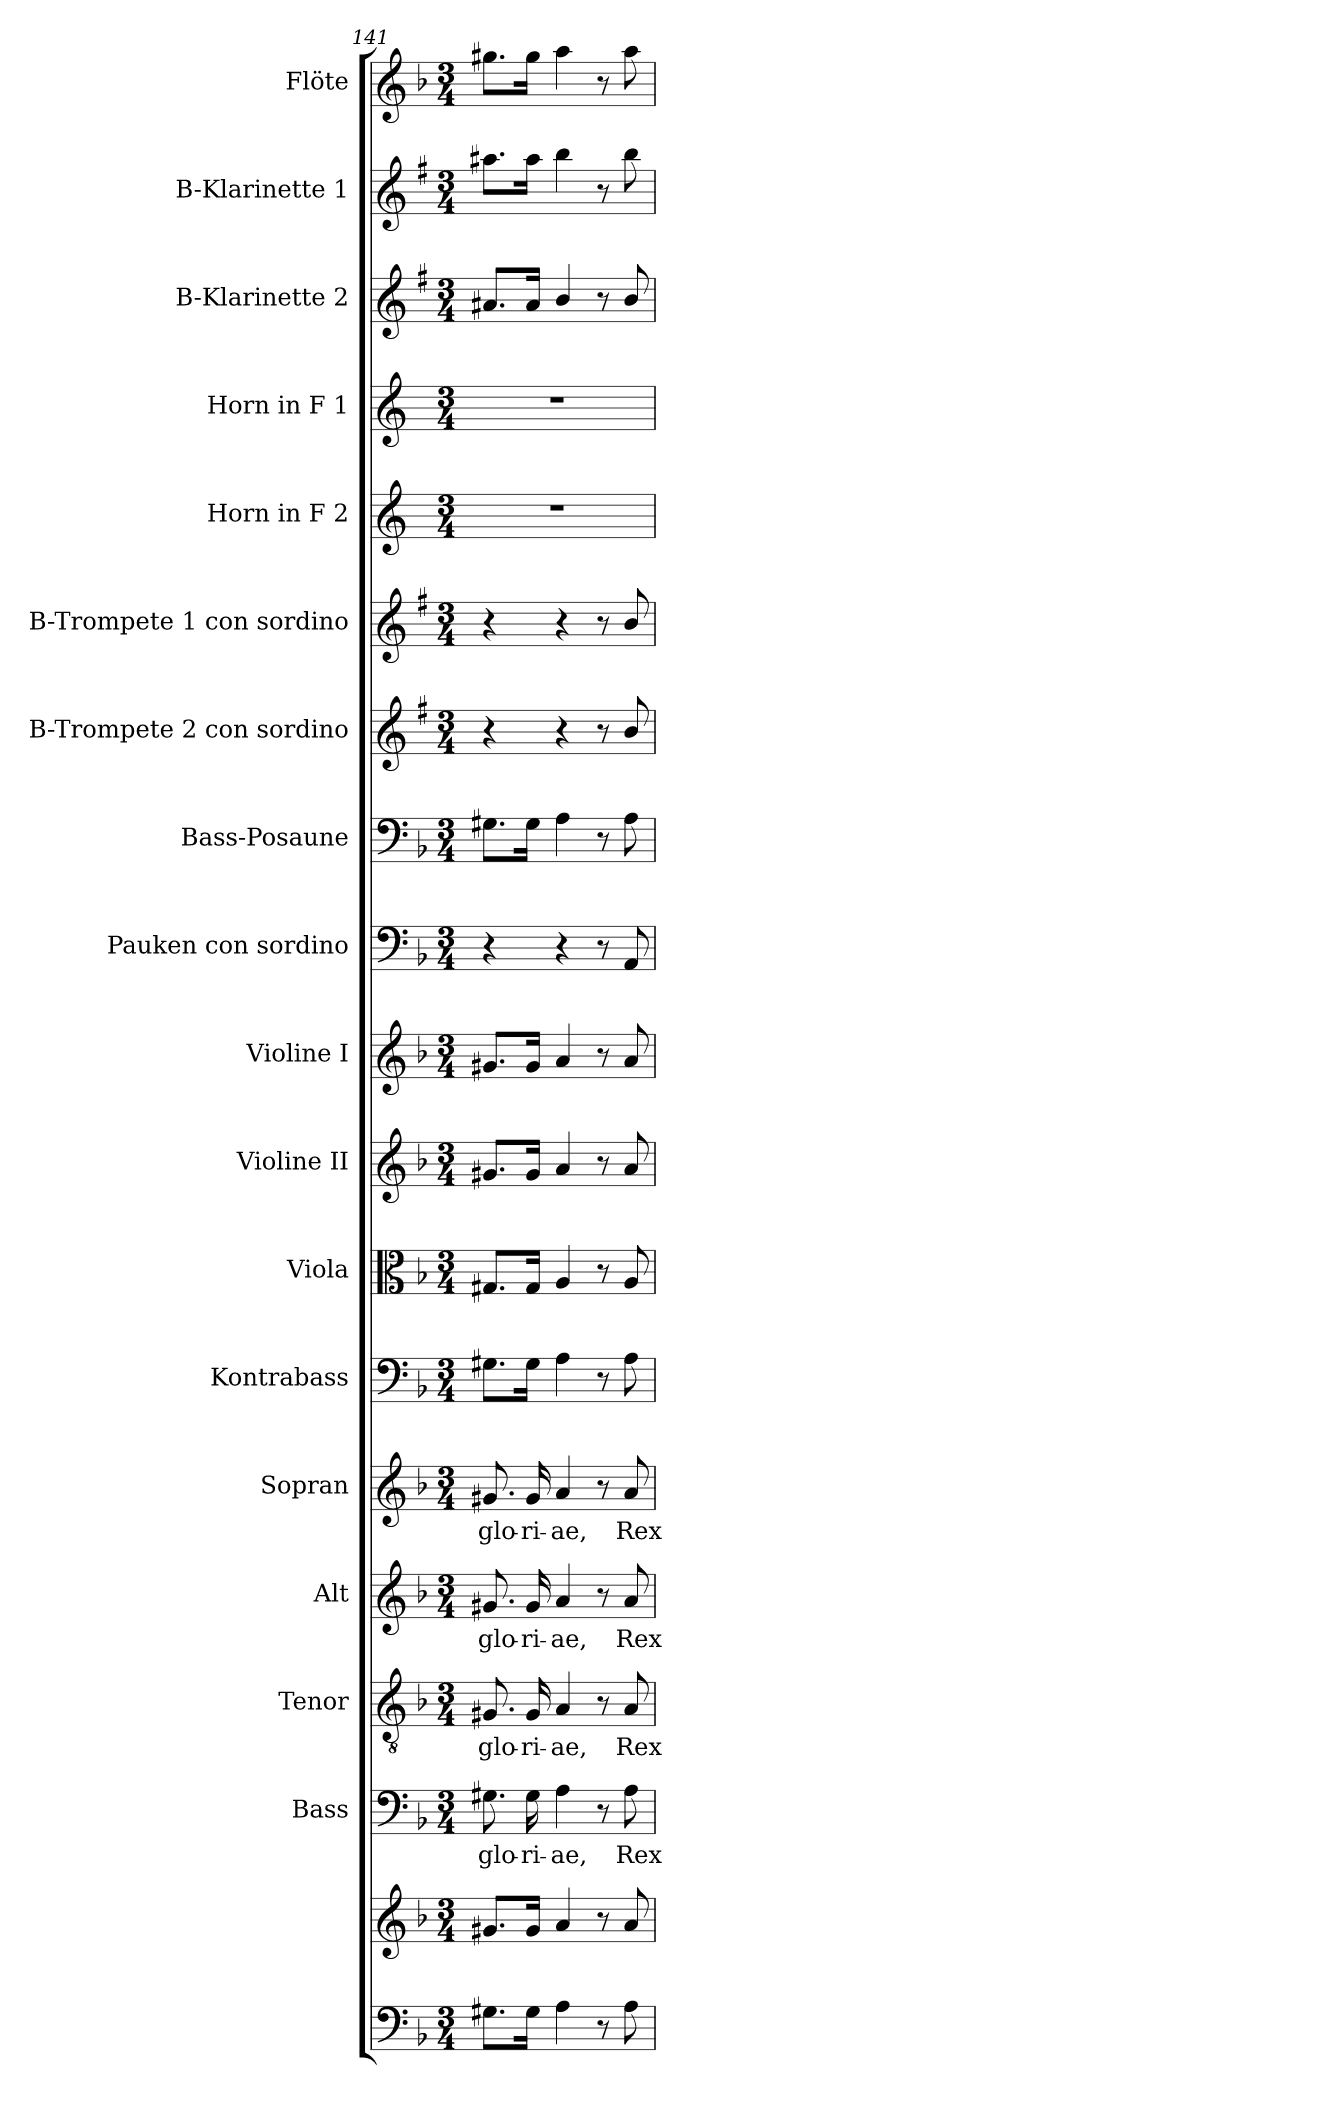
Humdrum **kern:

**kern	**kern	**kern	**text	**kern	**text	**kern	**text	**kern	**text	**kern	**kern	**kern	**kern	**kern	**kern	**kern	**kern	**kern	**kern	**kern	**kern	**kern
*part18	*part18	*part17	*part17	*part16	*part16	*part15	*part15	*part14	*part14	*part13	*part12	*part11	*part10	*part9	*part8	*part7	*part6	*part5	*part4	*part3	*part2	*part1
*staff19	*staff18	*staff17	*staff17	*staff16	*staff16	*staff15	*staff15	*staff14	*staff14	*staff13	*staff12	*staff11	*staff10	*staff9	*staff8	*staff7	*staff6	*staff5	*staff4	*staff3	*staff2	*staff1
*	*	*I"Bass	*	*I"Tenor	*	*I"Alt	*	*I"Sopran	*	*I"Kontrabass	*I"Viola	*I"Violine II	*I"Violine I	*I"Pauken con sordino	*I"Bass-Posaune	*I"B-Trompete 2 con sordino	*I"B-Trompete 1 con sordino	*I"Horn in F 2	*I"Horn in F 1	*I"B-Klarinette 2	*I"B-Klarinette 1	*I"Flöte
*	*	*I'B.	*	*I'T.	*	*I'A.	*	*I'S.	*	*I'Kb.	*I'Vla.	*I'Vl. II	*I'Vl. I	*I'Pk.	*I'B. Pos.	*I'B Trp. 2	*I'B Trp. 1	*	*	*I'B Kl. 2	*I'B Kl. 1	*I'Fl.
*clefF4	*clefG2	*clefF4	*	*clefGv2	*	*clefG2	*	*clefG2	*	*clefF4	*clefC3	*clefG2	*clefG2	*clefF4	*clefF4	*clefG2	*clefG2	*clefG2	*clefG2	*clefG2	*clefG2	*clefG2
*	*	*	*	*	*	*	*	*	*	*ITrd7c12	*	*	*	*	*	*ITrd1c2	*ITrd1c2	*ITrd4c7	*ITrd4c7	*ITrd1c2	*ITrd1c2	*
*k[b-]	*k[b-]	*k[b-]	*	*k[b-]	*	*k[b-]	*	*k[b-]	*	*k[b-]	*k[b-]	*k[b-]	*k[b-]	*k[b-]	*k[b-]	*k[b-]	*k[b-]	*k[b-]	*k[b-]	*k[b-]	*k[b-]	*k[b-]
*F:	*F:	*F:	*	*F:	*	*F:	*	*F:	*	*F:	*F:	*F:	*F:	*F:	*F:	*F:	*F:	*F:	*F:	*F:	*F:	*F:
*M3/4	*M3/4	*M3/4	*	*M3/4	*	*M3/4	*	*M3/4	*	*M3/4	*M3/4	*M3/4	*M3/4	*M3/4	*M3/4	*M3/4	*M3/4	*M3/4	*M3/4	*M3/4	*M3/4	*M3/4
=141	=141	=141	=141	=141	=141	=141	=141	=141	=141	=141	=141	=141	=141	=141	=141	=141	=141	=141	=141	=141	=141	=141
!	!	!	!LO:LY:b	!	!LO:LY:b	!	!LO:LY:b	!	!LO:LY:b	!	!	!	!	!	!	!	!	!	!	!	!	!
8.G#X\L	8.g#X/L	8.G#X\	glo-	8.G#X/	glo-	8.g#X/	glo-	8.g#X/	glo-	8.GG#X\L	8.G#X/L	8.g#X/L	8.g#X/L	4r	8.G#X\L	4r	4r	2.r	2.r	8.g#X/L	8.gg#X\L	8.gg#X\L
!	!	!	!LO:LY:b	!	!LO:LY:b	!	!LO:LY:b	!	!LO:LY:b	!	!	!	!	!	!	!	!	!	!	!	!	!
16G#\Jk	16g#/Jk	16G#\	-ri-	16G#/	-ri-	16g#/	-ri-	16g#/	-ri-	16GG#\Jk	16G#/Jk	16g#/Jk	16g#/Jk	.	16G#\Jk	.	.	.	.	16g#/Jk	16gg#\Jk	16gg#\Jk
!	!	!	!LO:LY:b	!	!LO:LY:b	!	!LO:LY:b	!	!LO:LY:b	!	!	!	!	!	!	!	!	!	!	!	!	!
4A\	4a/	4A\	-ae,	4A/	-ae,	4a/	-ae,	4a/	-ae,	4AA\	4A/	4a/	4a/	4r	4A\	4r	4r	.	.	4a/	4aa\	4aa\
8r	8r	8r	.	8r	.	8r	.	8r	.	8r	8r	8r	8r	8r	8r	8r	8r	.	.	8r	8r	8r
!	!	!	!LO:LY:b	!	!LO:LY:b	!	!LO:LY:b	!	!LO:LY:b	!	!	!	!	!	!	!	!	!	!	!	!	!
8A\	8a/	8A\	Rex	8A/	Rex	8a/	Rex	8a/	Rex	8AA\	8A/	8a/	8a/	8AA/	8A\	8a/	8a/	.	.	8a/	8aa\	8aa\
=	=	=	=	=	=	=	=	=	=	=	=	=	=	=	=	=	=	=	=	=	=	=
*-	*-	*-	*-	*-	*-	*-	*-	*-	*-	*-	*-	*-	*-	*-	*-	*-	*-	*-	*-	*-	*-	*-
